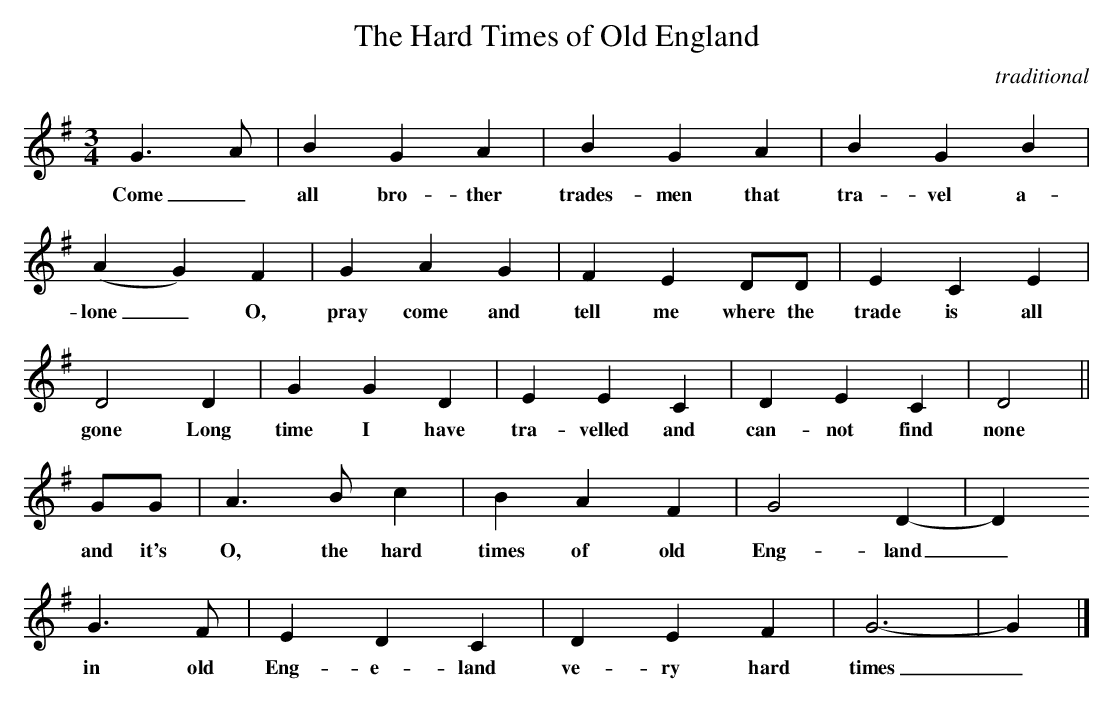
X:1
T:The Hard Times of Old England
C:traditional
M:3/4
L:1/4
K:G major
G>A | B G A | B G A | B G B |
w:Come_ | all bro-ther | trades-men that | tra-vel a- |
(A G) F | G A G | F E D/D/ | E C E |
w:lone_ O, | pray come and | tell me where the | trade is all |
D2 D | G G D | E E C | D E C | D2 ||
w:gone Long | time I have | tra-velled and | can-not find | none ||
G/G/ | A>B c | B A F | G2 D- | D
w:and it's | O, the hard | times of old | Eng-land_
G>F | E D C | D E F | G3- | G |]
w:in old | Eng-e-land | ve-ry hard times_
